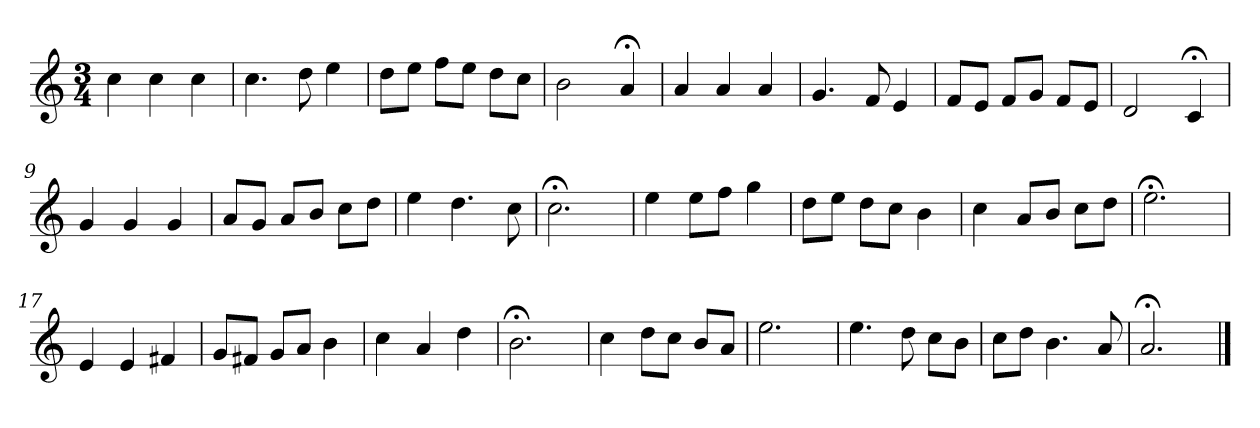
**kern
*part1
*staff1
*k[]
*a:
*M3/4
*MM120
=1
4cc
4cc
4cc
=2
4.cc
8dd
4ee
=3
8ddL
8eeJ
8ffL
8eeJ
8ddL
8ccJ
=4
2b
4a;<
=5
4a
4a
4a
=6
4.g
8f
4e
=7
8fL
8eJ
8fL
8gJ
8fL
8eJ
=8
2d
4c;<
=9
4g
4g
4g
=10
8aL
8gJ
8aL
8bJ
8ccL
8ddJ
=11
4ee
4.dd
8cc
=12
2.cc;<
=13
4ee
8eeL
8ffJ
4gg
=14
8ddL
8eeJ
8ddL
8ccJ
4b
=15
4cc
8aL
8bJ
8ccL
8ddJ
=16
2.ee;<
=17
4e
4e
4f#X
=18
8gL
8f#XJ
8gL
8aJ
4b
=19
4cc
4a
4dd
=20
2.b;<
=21
4cc
8ddL
8ccJ
8bL
8aJ
=22
2.ee
=23
4.ee
8dd
8ccL
8bJ
=24
8ccL
8ddJ
4.b
8a
=25
2.a;<
==
*-
